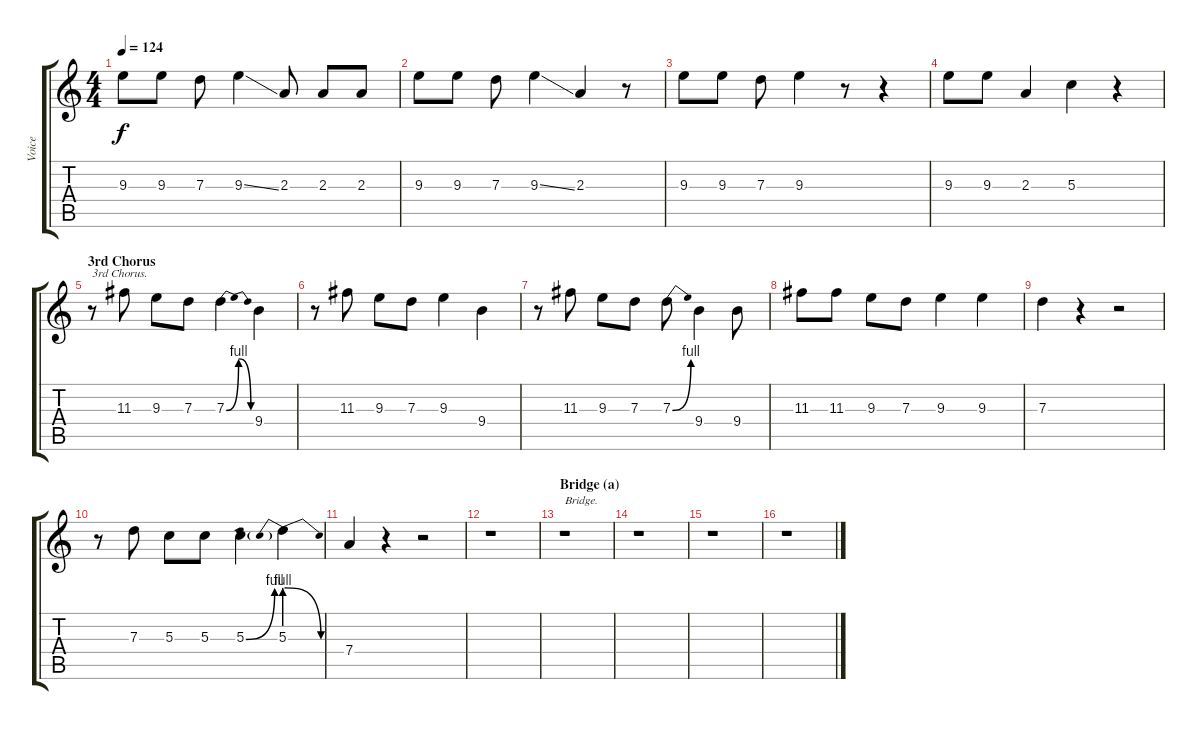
\track ("Voice" "Voice") {instrument electricbasspick}
\staff {score tabs}
\tuning (E4 B3 G3 D3 A2 E2) {hide}
\ts (4 4)
\tempo 124
\clef g2
\ks c
9.3.8{dy f} 9.3.8 7.3.8 9.3{ss}.4 2.3.8 2.3.8 2.3.8 |
9.3.8 9.3.8 7.3.8 9.3{ss}.4 2.3.4 r.8 |
9.3.8 9.3.8 7.3.8 9.3.4 r.8 r.4 |
9.3.8 9.3.8 2.3.4 5.3.4 r.4 |
\section ("" "3rd Chorus")
r.8{txt "3rd Chorus."} 11.3.8 9.3.8 7.3.8 7.3{be (bendrelease 0 0 15 4 45 4 60 0)}.4 9.4.4 |
r.8 11.3.8 9.3.8 7.3.8 9.3.4 9.4.4 |
r.8 11.3.8 9.3.8 7.3.8 7.3{be (bend 0 0 60 4)}.8 9.4.4 9.4.8 |
11.3.8 11.3.8 9.3.8 7.3.8 9.3.4 9.3.4 |
7.3.4 r.4 r.2 |
r.8 7.3.8 5.3.8 5.3.8 5.3{be (bend 0 0 60 4)}.4 5.3{be (prebendrelease 0 4 60 0)}.4 |
7.4.4 r.4 r.2 |
r.1 |
\section ("" "Bridge (a)")
r.1{txt "Bridge."} |
r.1 |
r.1 |
r.1
